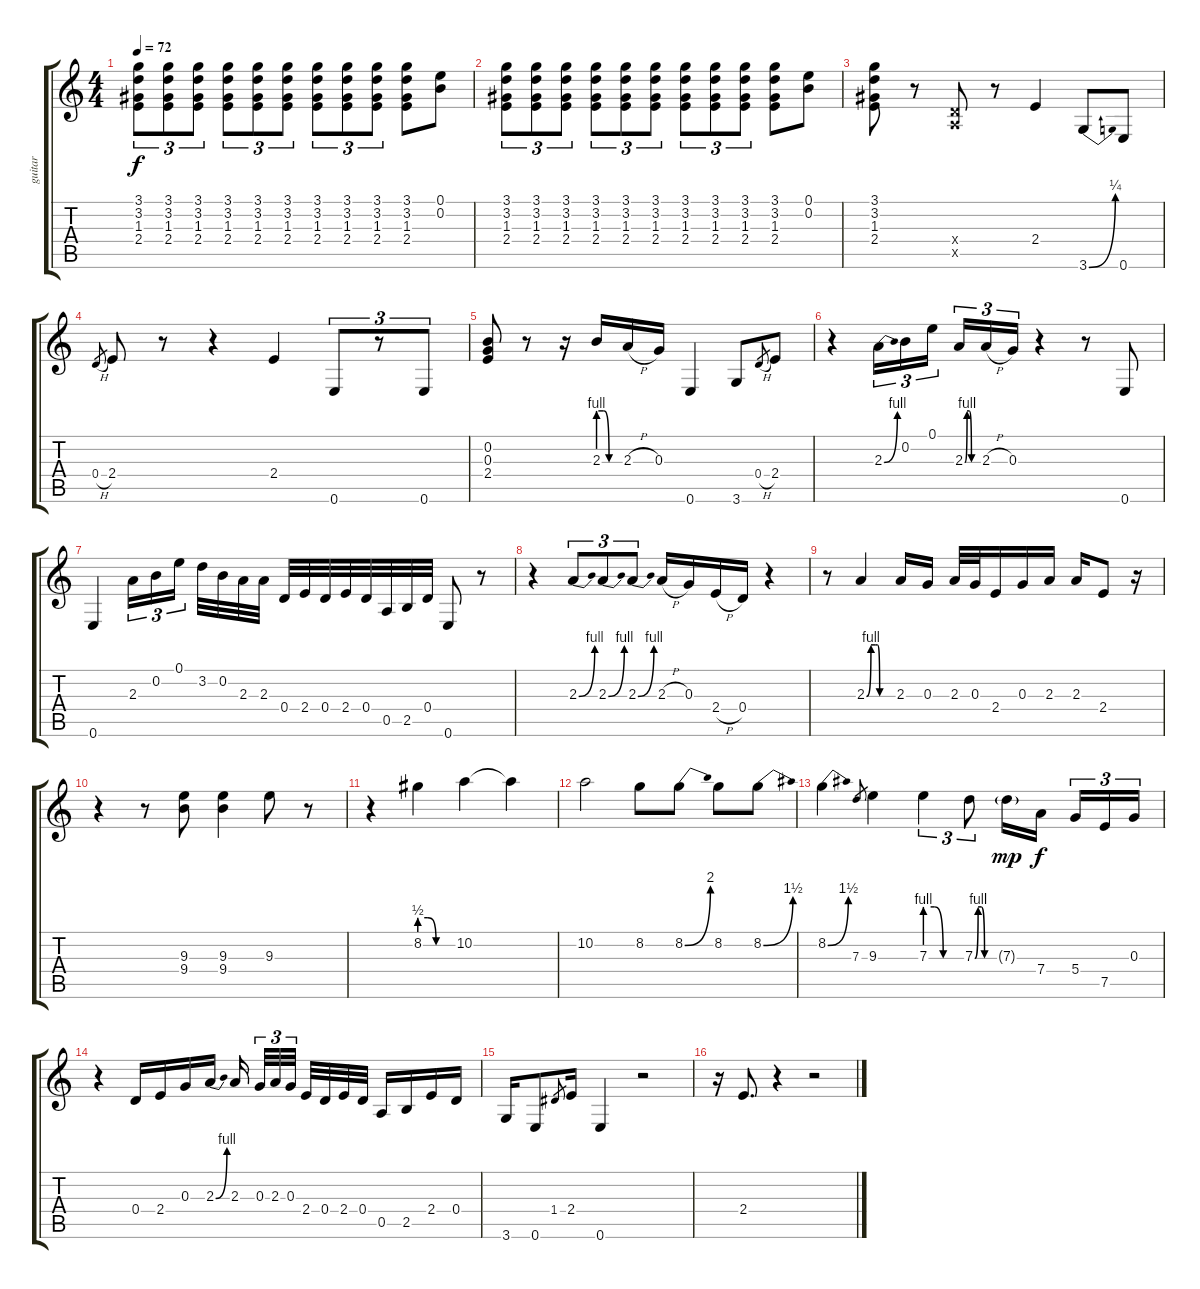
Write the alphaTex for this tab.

\track ("guitar" "guitar") {instrument distortionguitar}
\staff {score tabs}
\tuning (E4 B3 G3 D3 A2 E2) {hide}
\ts (4 4)
\tempo 72
\clef g2
\ks c
(3.1 3.2 1.3 2.4).8{tu (3 2) dy f} (3.1 3.2 1.3 2.4).8{tu (3 2)} (3.1 3.2 1.3 2.4).8{tu (3 2)} (3.1 3.2 1.3 2.4).8{tu (3 2)} (3.1 3.2 1.3 2.4).8{tu (3 2)} (3.1 3.2 1.3 2.4).8{tu (3 2)} (3.1 3.2 1.3 2.4).8{tu (3 2)} (3.1 3.2 1.3 2.4).8{tu (3 2)} (3.1 3.2 1.3 2.4).8{tu (3 2)} (3.1 3.2 1.3 2.4).8 (0.1 0.2).8 |
(3.1 3.2 1.3 2.4).8{tu (3 2)} (3.1 3.2 1.3 2.4).8{tu (3 2)} (3.1 3.2 1.3 2.4).8{tu (3 2)} (3.1 3.2 1.3 2.4).8{tu (3 2)} (3.1 3.2 1.3 2.4).8{tu (3 2)} (3.1 3.2 1.3 2.4).8{tu (3 2)} (3.1 3.2 1.3 2.4).8{tu (3 2)} (3.1 3.2 1.3 2.4).8{tu (3 2)} (3.1 3.2 1.3 2.4).8{tu (3 2)} (3.1 3.2 1.3 2.4).8 (0.1 0.2).8 |
(3.1 3.2 1.3 2.4).8 r.8 (0.4{x} 0.5{x}).8 r.8 2.4.4 3.6{be (bend 0 0 60 1)}.8 0.6.8 |
0.4{h}.8{gr} 2.4.8 r.8 r.4 2.4.4 0.6.8{tu (3 2)} r.8{tu (3 2)} 0.6.8{tu (3 2)} |
(0.2 0.3 2.4).8 r.8 r.16 2.3{be (custom 0 4 15 4 30 0 60 0)}.16 2.3{h}.16 0.3.16 0.6.4 3.6.8 0.4{h}.8{gr} 2.4.8 |
r.4 2.3{be (bend 0 0 60 4)}.16{tu (3 2)} 0.2.16{tu (3 2)} 0.1.16{tu (3 2) beam splitsecondary} 2.3{be (custom 0 0 10 4 20 4 30 0 60 0)}.16{tu (3 2)} 2.3{h}.16{tu (3 2)} 0.3.16{tu (3 2)} r.4 r.8 0.6.8 |
0.6.4 2.3.16{tu (3 2)} 0.2.16{tu (3 2)} 0.1.16{tu (3 2) beam splitsecondary} 3.2.32 0.2.32 2.3.32 2.3.32 0.4.32 2.4.32 0.4.32 2.4.32 0.4.32 0.5.32 2.5.32 0.4.32 0.6.8 r.8 |
r.4 2.3{be (bend 0 0 60 4)}.8{tu (3 2)} 2.3{be (bend 0 0 60 4)}.8{tu (3 2)} 2.3{be (bend 0 0 60 4)}.8{tu (3 2)} 2.3{h}.16 0.3.16 2.4{h}.16 0.4.16 r.4 |
r.8 2.3{be (custom 0 0 10 4 20 4 25 4 30 0 60 0)}.4 2.3.16 0.3.16 2.3.32 0.3.32 2.4.16 0.3.16 2.3.16 2.3.16 2.4.8 r.16 |
r.4 r.8 (9.3 9.4).8 (9.3 9.4).4 9.3.8 r.8 |
r.4 8.2{be (custom 0 2 15 2 30 0 60 0)}.4 10.2.4 10.2{t}.4 |
10.2.2 8.2.8 8.2{be (bend 0 0 60 8)}.8 8.2.8 8.2{be (bend 0 0 60 6)}.8 |
8.2{be (bend 0 0 60 6)}.4 7.3.8{gr} 9.3.4 7.3{be (custom 0 4 15 4 30 0 60 0)}.4{tu (3 2)} 7.3{be (custom 0 0 10 4 20 4 30 0 60 0)}.8{tu (3 2)} 7.3{g}.16{dy mp} 7.4.16{dy f beam splitsecondary} 5.4.16{tu (3 2)} 7.5.16{tu (3 2)} 0.3.16{tu (3 2)} |
r.4 0.4.16 2.4.16 0.3.16 2.3{be (bend 0 0 60 4)}.16 2.3.16{beam splitsecondary} 0.3.32{tu (3 2)} 2.3.32{tu (3 2)} 0.3.32{tu (3 2) beam splitsecondary} 2.4.32 0.4.32 2.4.32 0.4.32 0.5.16 2.5.16 2.4.16 0.4.16 |
3.6.16 0.6.8 1.4.8{gr} 2.4.16 0.6.4 r.2 |
r.16 2.4.8{d} r.4 r.2
